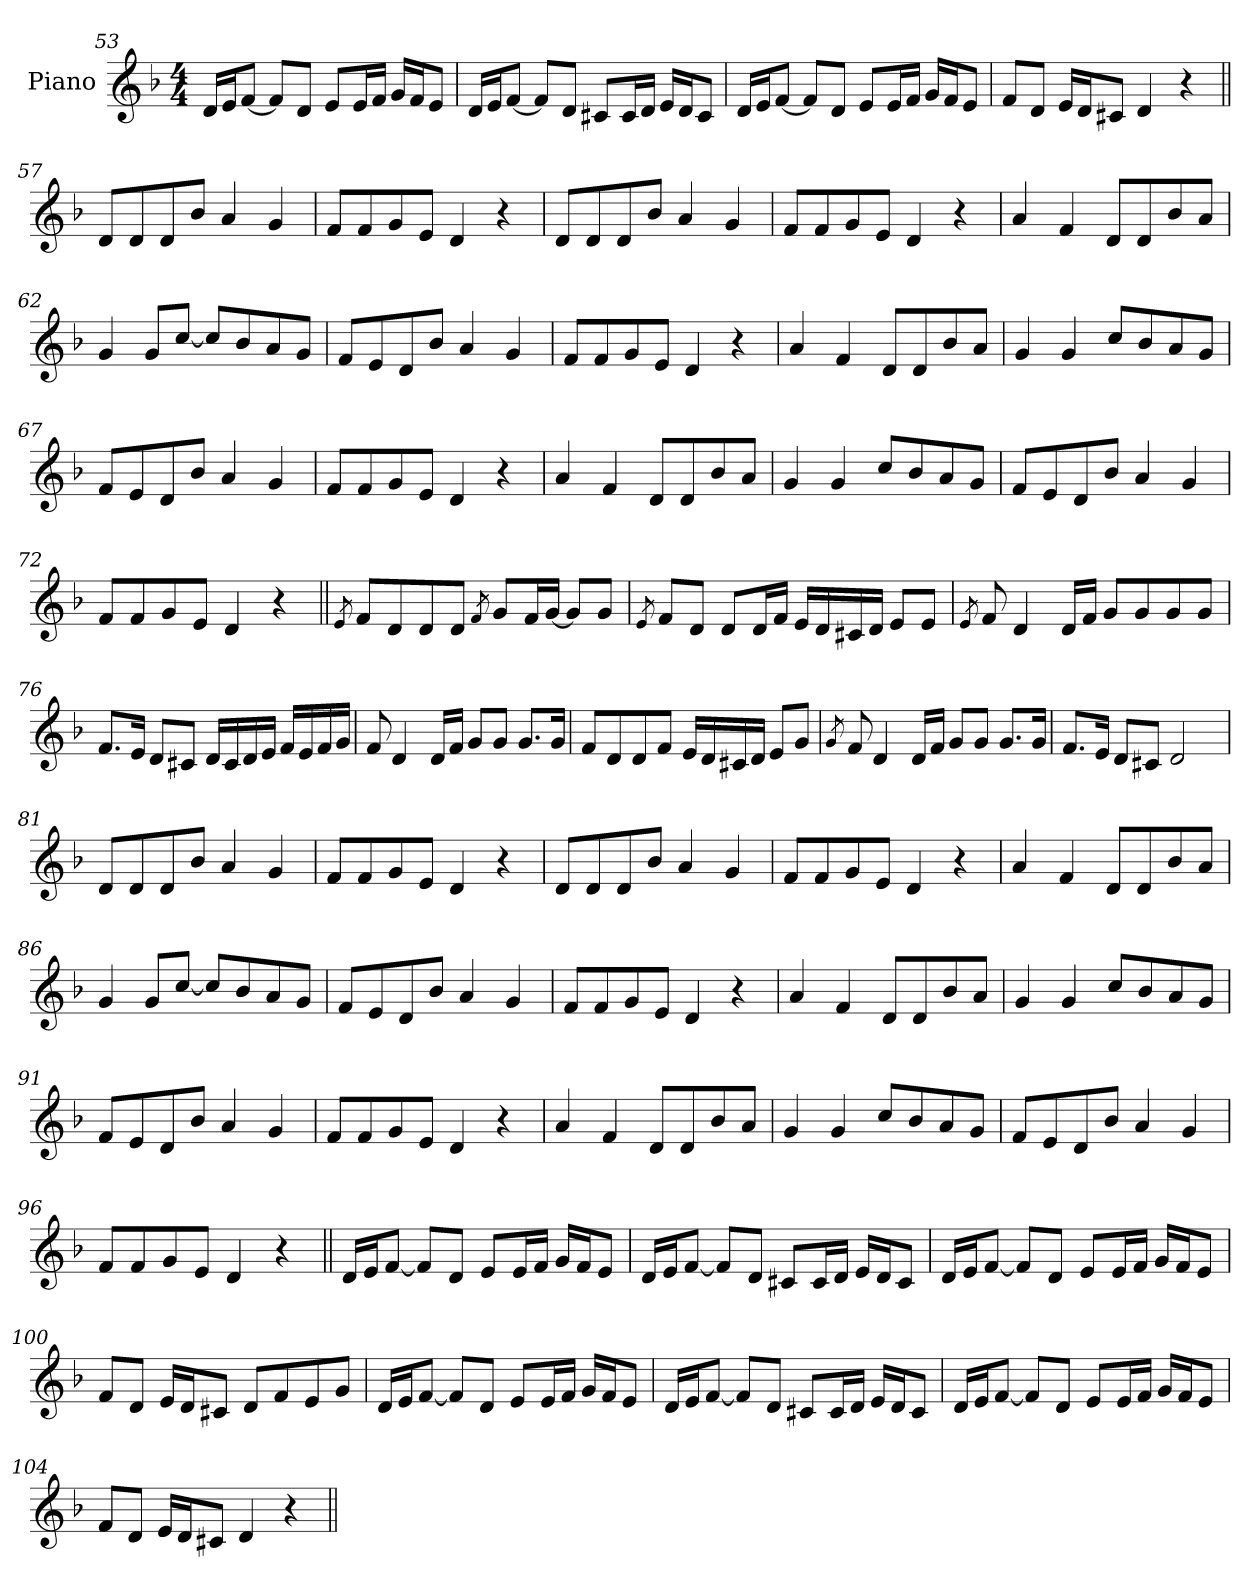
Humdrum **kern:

**kern
*part1
*staff1
*I"Piano
*I'Pno.
*clefG2
*k[b-]
*M4/4
=53
16d!LL
16e!J
[8f!J
8f!L]
8d!J
8e!L
16e!L
16f!JJ
16g!LL
16f!J
8e!J
=54
16d!LL
16e!J
[8f!J
8f!L]
8d!J
8c#X!L
16c#!L
16d!JJ
16e!LL
16d!J
8c#!J
=55
16d!LL
16e!J
[8f!J
8f!L]
8d!J
8e!L
16e!L
16f!JJ
16g!LL
16f!J
8e!J
=56
8f!L
8d!J
16e!LL
16d!J
8c#X!J
4d!
4r
=57||
8dL
8d
8d
8b-J
4a
4g
=58
8fL
8f
8g
8eJ
4d
4r
=59
8dL
8d
8d
8b-J
4a
4g
=60
8fL
8f
8g
8eJ
4d
4r
=61
4a
4f
8dL
8d
8b-
8aJ
=62
4g
8gL
[8ccJ
8ccL]
8b-
8a
8gJ
=63
8fL
8e
8d
8b-J
4a
4g
=64
8fL
8f
8g
8eJ
4d
4r
=65
4a
4f
8dL
8d
8b-
8aJ
=66
4g
4g
8ccL
8b-
8a
8gJ
=67
8fL
8e
8d
8b-J
4a
4g
=68
8fL
8f
8g
8eJ
4d
4r
=69
4a
4f
8dL
8d
8b-
8aJ
=70
4g
4g
8ccL
8b-
8a
8gJ
=71
8fL
8e
8d
8b-J
4a
4g
=72
8fL
8f
8g
8eJ
4d
4r
=73||
8qe
8f!L
8d!
8d!
8d!J
8qf
8g!L
16f!L
[16g!JJ
8g!L]
8g!J
=74
8qe
8f!L
8d!J
8d!L
16d!L
16f!JJ
16e!LL
16d!
16c#X!
16d!JJ
8e!L
8e!J
=75
8qe
8f!
4d!
16d!LL
16f!JJ
8g!L
8g!
8g!
8g!J
=76
8.f!L
16e!Jk
8d!L
8c#X!J
16d!LL
16c#!
16d!
16e!JJ
16f!LL
16e!
16f!
16g!JJ
=77
8f!
4d!
16d!LL
16f!JJ
8g!L
8g!J
8.g!L
16g!Jk
=78
8f!L
8d!
8d!
8f!J
16e!LL
16d!
16c#X!
16d!JJ
8e!L
8g!J
=79
8qg
8f!
4d!
16d!LL
16f!JJ
8g!L
8g!J
8.g!L
16g!Jk
=80
8.f!L
16e!Jk
8d!L
8c#X!J
2d!
=81
8dL
8d
8d
8b-J
4a
4g
=82
8fL
8f
8g
8eJ
4d
4r
=83
8dL
8d
8d
8b-J
4a
4g
=84
8fL
8f
8g
8eJ
4d
4r
=85
4a
4f
8dL
8d
8b-
8aJ
=86
4g
8gL
[8ccJ
8ccL]
8b-
8a
8gJ
=87
8fL
8e
8d
8b-J
4a
4g
=88
8fL
8f
8g
8eJ
4d
4r
=89
4a
4f
8dL
8d
8b-
8aJ
=90
4g
4g
8ccL
8b-
8a
8gJ
=91
8fL
8e
8d
8b-J
4a
4g
=92
8fL
8f
8g
8eJ
4d
4r
=93
4a
4f
8dL
8d
8b-
8aJ
=94
4g
4g
8ccL
8b-
8a
8gJ
=95
8fL
8e
8d
8b-J
4a
4g
=96
8fL
8f
8g
8eJ
4d
4r
=97||
16d!LL
16e!J
[8f!J
8f!L]
8d!J
8e!L
16e!L
16f!JJ
16g!LL
16f!J
8e!J
=98
16d!LL
16e!J
[8f!J
8f!L]
8d!J
8c#X!L
16c#!L
16d!JJ
16e!LL
16d!J
8c#!J
=99
16d!LL
16e!J
[8f!J
8f!L]
8d!J
8e!L
16e!L
16f!JJ
16g!LL
16f!J
8e!J
=100
8f!L
8d!J
16e!LL
16d!J
8c#X!J
8d!L
8f!
8e!
8g!J
=101
16d!LL
16e!J
[8f!J
8f!L]
8d!J
8e!L
16e!L
16f!JJ
16g!LL
16f!J
8e!J
=102
16d!LL
16e!J
[8f!J
8f!L]
8d!J
8c#X!L
16c#!L
16d!JJ
16e!LL
16d!J
8c#!J
=103
16d!LL
16e!J
[8f!J
8f!L]
8d!J
8e!L
16e!L
16f!JJ
16g!LL
16f!J
8e!J
=104
8f!L
8d!J
16e!LL
16d!J
8c#X!J
4d!
4r
=||
*-
